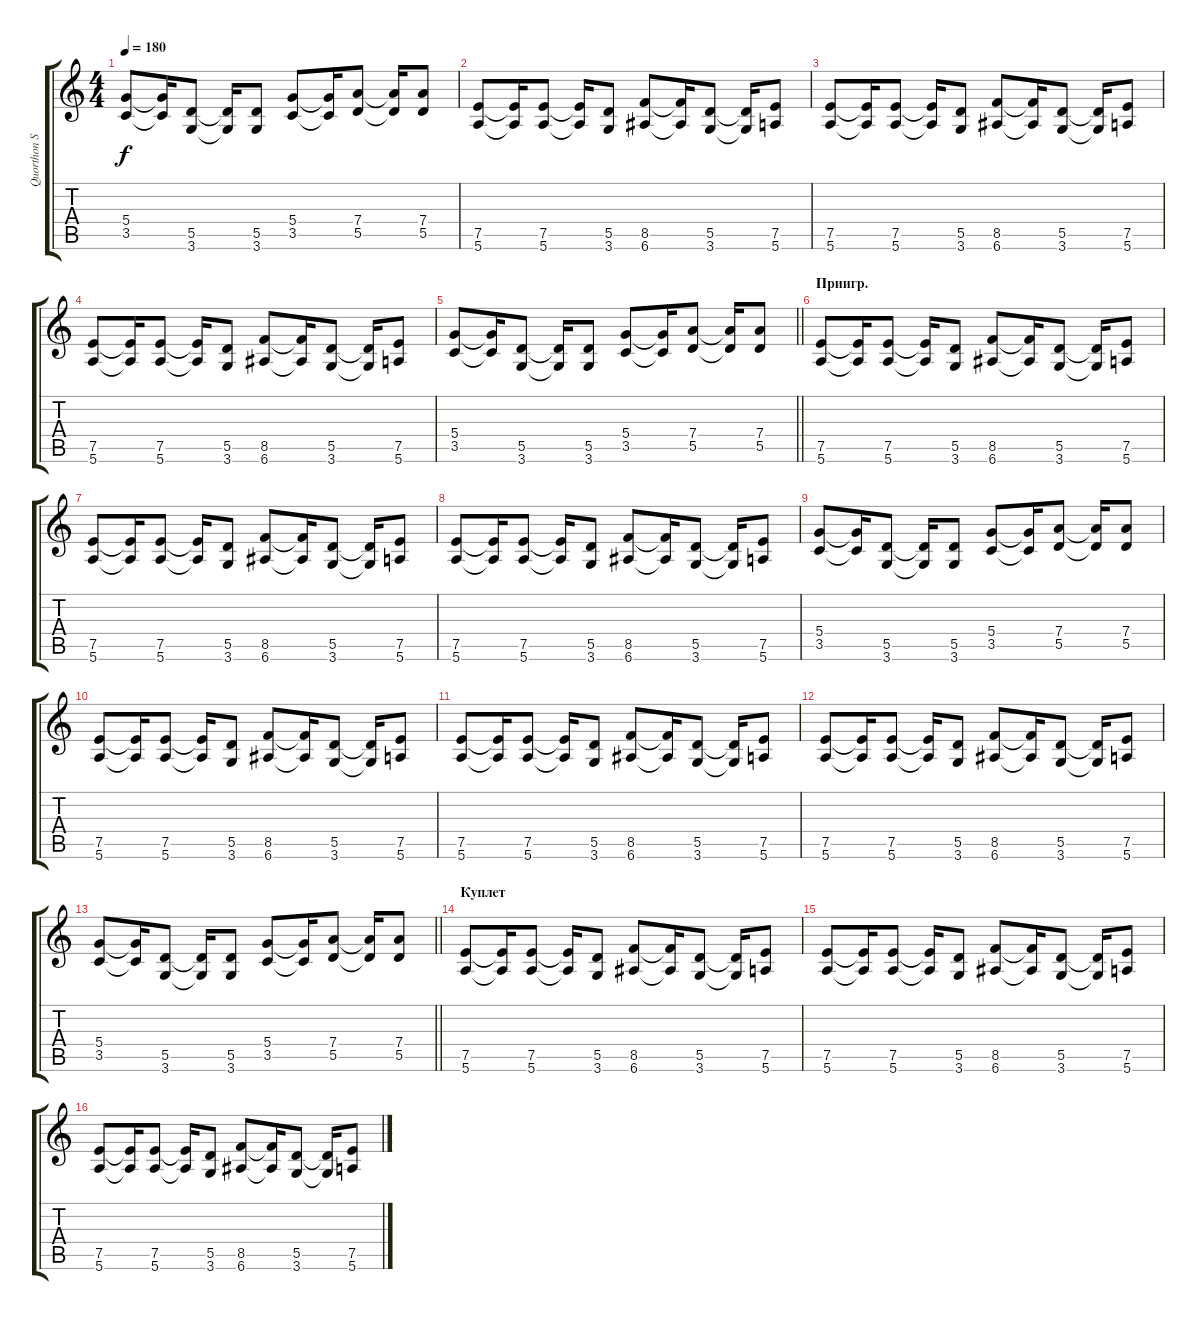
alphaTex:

\track ("Quorthon Seth" "Quorthon S") {instrument distortionguitar}
\staff {score tabs}
\tuning (E4 B3 G3 D3 A2 E2) {hide}
\ts (4 4)
\tempo 180
\clef g2
\ks c
(5.4 3.5).8{dy f} (5.4{t} 3.5{t}).16 (5.5 3.6).8 (5.5{t} 3.6{t}).16 (5.5 3.6).8 (5.4 3.5).8 (5.4{t} 3.5{t}).16 (7.4 5.5).8 (7.4{t} 5.5{t}).16 (7.4 5.5).8 |
(7.5 5.6).8 (7.5{t} 5.6{t}).16 (7.5 5.6).8 (7.5{t} 5.6{t}).16 (5.5 3.6).8 (8.5 6.6).8 (8.5{t} 6.6{t}).16 (5.5 3.6).8 (5.5{t} 3.6{t}).16 (7.5 5.6).8 |
(7.5 5.6).8 (7.5{t} 5.6{t}).16 (7.5 5.6).8 (7.5{t} 5.6{t}).16 (5.5 3.6).8 (8.5 6.6).8 (8.5{t} 6.6{t}).16 (5.5 3.6).8 (5.5{t} 3.6{t}).16 (7.5 5.6).8 |
(7.5 5.6).8 (7.5{t} 5.6{t}).16 (7.5 5.6).8 (7.5{t} 5.6{t}).16 (5.5 3.6).8 (8.5 6.6).8 (8.5{t} 6.6{t}).16 (5.5 3.6).8 (5.5{t} 3.6{t}).16 (7.5 5.6).8 |
\barLineRight lightlight
(5.4 3.5).8 (5.4{t} 3.5{t}).16 (5.5 3.6).8 (5.5{t} 3.6{t}).16 (5.5 3.6).8 (5.4 3.5).8 (5.4{t} 3.5{t}).16 (7.4 5.5).8 (7.4{t} 5.5{t}).16 (7.4 5.5).8 |
\section ("" "Приигр.")
(7.5 5.6).8 (7.5{t} 5.6{t}).16 (7.5 5.6).8 (7.5{t} 5.6{t}).16 (5.5 3.6).8 (8.5 6.6).8 (8.5{t} 6.6{t}).16 (5.5 3.6).8 (5.5{t} 3.6{t}).16 (7.5 5.6).8 |
(7.5 5.6).8 (7.5{t} 5.6{t}).16 (7.5 5.6).8 (7.5{t} 5.6{t}).16 (5.5 3.6).8 (8.5 6.6).8 (8.5{t} 6.6{t}).16 (5.5 3.6).8 (5.5{t} 3.6{t}).16 (7.5 5.6).8 |
(7.5 5.6).8 (7.5{t} 5.6{t}).16 (7.5 5.6).8 (7.5{t} 5.6{t}).16 (5.5 3.6).8 (8.5 6.6).8 (8.5{t} 6.6{t}).16 (5.5 3.6).8 (5.5{t} 3.6{t}).16 (7.5 5.6).8 |
(5.4 3.5).8 (5.4{t} 3.5{t}).16 (5.5 3.6).8 (5.5{t} 3.6{t}).16 (5.5 3.6).8 (5.4 3.5).8 (5.4{t} 3.5{t}).16 (7.4 5.5).8 (7.4{t} 5.5{t}).16 (7.4 5.5).8 |
(7.5 5.6).8 (7.5{t} 5.6{t}).16 (7.5 5.6).8 (7.5{t} 5.6{t}).16 (5.5 3.6).8 (8.5 6.6).8 (8.5{t} 6.6{t}).16 (5.5 3.6).8 (5.5{t} 3.6{t}).16 (7.5 5.6).8 |
(7.5 5.6).8 (7.5{t} 5.6{t}).16 (7.5 5.6).8 (7.5{t} 5.6{t}).16 (5.5 3.6).8 (8.5 6.6).8 (8.5{t} 6.6{t}).16 (5.5 3.6).8 (5.5{t} 3.6{t}).16 (7.5 5.6).8 |
(7.5 5.6).8 (7.5{t} 5.6{t}).16 (7.5 5.6).8 (7.5{t} 5.6{t}).16 (5.5 3.6).8 (8.5 6.6).8 (8.5{t} 6.6{t}).16 (5.5 3.6).8 (5.5{t} 3.6{t}).16 (7.5 5.6).8 |
\barLineRight lightlight
(5.4 3.5).8 (5.4{t} 3.5{t}).16 (5.5 3.6).8 (5.5{t} 3.6{t}).16 (5.5 3.6).8 (5.4 3.5).8 (5.4{t} 3.5{t}).16 (7.4 5.5).8 (7.4{t} 5.5{t}).16 (7.4 5.5).8 |
\section ("" "Куплет")
(7.5 5.6).8 (7.5{t} 5.6{t}).16 (7.5 5.6).8 (7.5{t} 5.6{t}).16 (5.5 3.6).8 (8.5 6.6).8 (8.5{t} 6.6{t}).16 (5.5 3.6).8 (5.5{t} 3.6{t}).16 (7.5 5.6).8 |
(7.5 5.6).8 (7.5{t} 5.6{t}).16 (7.5 5.6).8 (7.5{t} 5.6{t}).16 (5.5 3.6).8 (8.5 6.6).8 (8.5{t} 6.6{t}).16 (5.5 3.6).8 (5.5{t} 3.6{t}).16 (7.5 5.6).8 |
(7.5 5.6).8 (7.5{t} 5.6{t}).16 (7.5 5.6).8 (7.5{t} 5.6{t}).16 (5.5 3.6).8 (8.5 6.6).8 (8.5{t} 6.6{t}).16 (5.5 3.6).8 (5.5{t} 3.6{t}).16 (7.5 5.6).8
